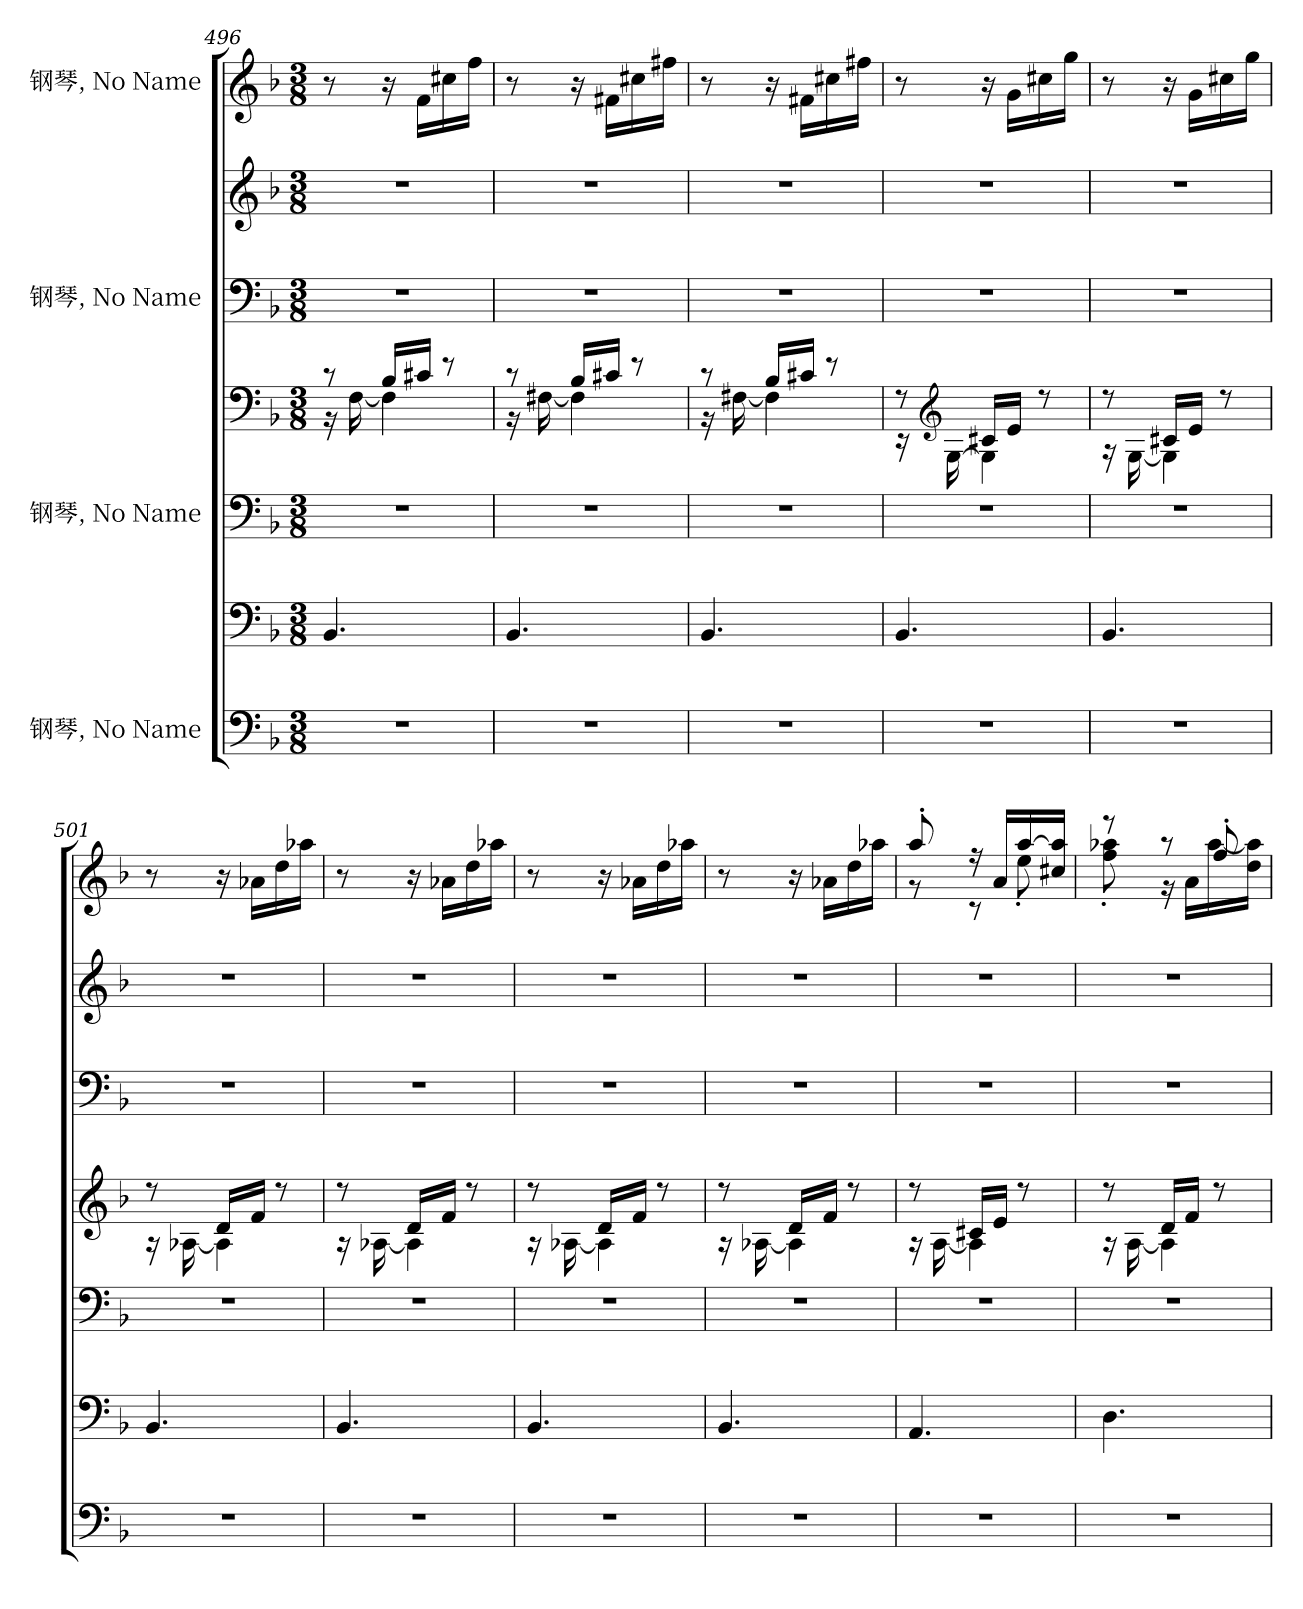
**kern	**kern	**kern	**kern	**kern	**kern	**kern
*part4	*part4	*part3	*part3	*part2	*part2	*part1
*staff7	*staff6	*staff5	*staff4	*staff3	*staff2	*staff1
*I"钢琴, No Name	*	*I"钢琴, No Name	*	*I"钢琴, No Name	*	*I"钢琴, No Name
*clefF4	*clefF4	*clefF4	*clefF4	*clefF4	*clefG2	*clefG2
*k[b-]	*k[b-]	*k[b-]	*k[b-]	*k[b-]	*k[b-]	*k[b-]
*M3/8	*M3/8	*M3/8	*M3/8	*M3/8	*M3/8	*M3/8
=496	=496	=496	=496	=496	=496	=496
*	*	*	*^	*	*	*
4.r	4.BB-/	4.r	8r	16r	4.r	4.r	8r
.	.	.	.	[16F\	.	.	.
.	.	.	16B-/LL	4F\]	.	.	16r
.	.	.	16c#X/JJ	.	.	.	16f\LL
.	.	.	8r	.	.	.	16cc#X\
.	.	.	.	.	.	.	16ff\JJ
=497	=497	=497	=497	=497	=497	=497	=497
4.r	4.BB-/	4.r	8r	16r	4.r	4.r	8r
.	.	.	.	[16F#X\	.	.	.
.	.	.	16B-/LL	4F#\]	.	.	16r
.	.	.	16c#X/JJ	.	.	.	16f#X\LL
.	.	.	8r	.	.	.	16cc#X\
.	.	.	.	.	.	.	16ff#X\JJ
!!LO:PB:g=z
=498	=498	=498	=498	=498	=498	=498	=498
4.r	4.BB-/	4.r	8r	16r	4.r	4.r	8r
.	.	.	.	[16F#X\	.	.	.
.	.	.	16B-/LL	4F#\]	.	.	16r
.	.	.	16c#X/JJ	.	.	.	16f#X\LL
.	.	.	8r	.	.	.	16cc#X\
.	.	.	.	.	.	.	16ff#X\JJ
=499	=499	=499	=499	=499	=499	=499	=499
4.r	4.BB-/	4.r	8r	16r	4.r	4.r	8r
*	*	*	*clefG2	*	*	*	*
.	.	.	.	[16G\	.	.	.
.	.	.	16c#X/LL	4G\]	.	.	16r
.	.	.	16e/JJ	.	.	.	16g\LL
.	.	.	8r	.	.	.	16cc#X\
.	.	.	.	.	.	.	16gg\JJ
=500	=500	=500	=500	=500	=500	=500	=500
4.r	4.BB-/	4.r	8r	16r	4.r	4.r	8r
.	.	.	.	[16G\	.	.	.
.	.	.	16c#X/LL	4G\]	.	.	16r
.	.	.	16e/JJ	.	.	.	16g\LL
.	.	.	8r	.	.	.	16cc#X\
.	.	.	.	.	.	.	16gg\JJ
=501	=501	=501	=501	=501	=501	=501	=501
4.r	4.BB-/	4.r	8r	16r	4.r	4.r	8r
.	.	.	.	[16A-X\	.	.	.
.	.	.	16d/LL	4A-\]	.	.	16r
.	.	.	16f/JJ	.	.	.	16a-X\LL
.	.	.	8r	.	.	.	16dd\
.	.	.	.	.	.	.	16aa-X\JJ
!!LO:PB:g=z
=502	=502	=502	=502	=502	=502	=502	=502
4.r	4.BB-/	4.r	8r	16r	4.r	4.r	8r
.	.	.	.	[16A-X\	.	.	.
.	.	.	16d/LL	4A-\]	.	.	16r
.	.	.	16f/JJ	.	.	.	16a-X\LL
.	.	.	8r	.	.	.	16dd\
.	.	.	.	.	.	.	16aa-X\JJ
=503	=503	=503	=503	=503	=503	=503	=503
4.r	4.BB-/	4.r	8r	16r	4.r	4.r	8r
.	.	.	.	[16A-X\	.	.	.
.	.	.	16d/LL	4A-\]	.	.	16r
.	.	.	16f/JJ	.	.	.	16a-X\LL
.	.	.	8r	.	.	.	16dd\
.	.	.	.	.	.	.	16aa-X\JJ
=504	=504	=504	=504	=504	=504	=504	=504
4.r	4.BB-/	4.r	8r	16r	4.r	4.r	8r
.	.	.	.	[16A-X\	.	.	.
.	.	.	16d/LL	4A-\]	.	.	16r
.	.	.	16f/JJ	.	.	.	16a-X\LL
.	.	.	8r	.	.	.	16dd\
.	.	.	.	.	.	.	16aa-X\JJ
=505	=505	=505	=505	=505	=505	=505	=505
*	*	*	*	*	*	*	*^
4.r	4.AA/	4.r	8r	16r	4.r	4.r	8aa'/	8r
.	.	.	.	[16A\	.	.	.	.
.	.	.	16c#X/LL	4A\]	.	.	16r	8r
.	.	.	16e/JJ	.	.	.	16a/LL	.
.	.	.	8r	.	.	.	[16aa/	8ee'\
.	.	.	.	.	.	.	16cc#X/ 16aa/]JJ	.
!!LO:PB:g=z	!!
=506	=506	=506	=506	=506	=506	=506	=506	=506
*	*	*	*	*	*	*	*MM111	*
4.r	4.D\	4.r	8r	16r	4.r	4.r	8r	8ff\' 8aa-X\'
.	.	.	.	[16A\	.	.	.	.
.	.	.	16d/LL	4A\]	.	.	8r	16r
.	.	.	16f/JJ	.	.	.	.	16a\LL
.	.	.	8r	.	.	.	8ff'/	[16aa-\
.	.	.	.	.	.	.	.	16dd\ 16aa-\]JJ
*	*	*	*v	*v	*	*	*v	*v
=	=	=	=	=	=	=
*-	*-	*-	*-	*-	*-	*-
